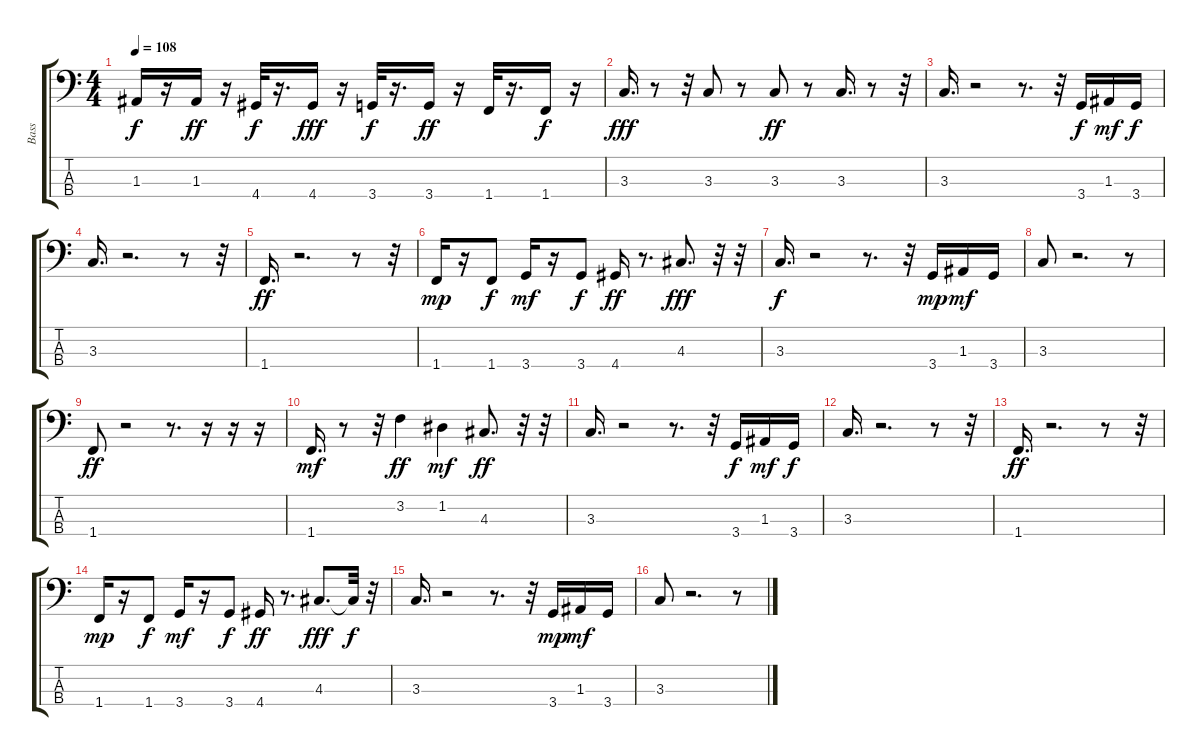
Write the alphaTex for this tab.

\track ("Bass" "Bass") {instrument electricbassfinger}
\staff {score tabs}
\tuning (G2 D2 A1 E1) {hide}
\ts (4 4)
\tempo 108
\clef f4
\ks c
1.3.16{dy f} r.16 1.3.16{dy ff} r.16 4.4.32{dy f} r.16{d} 4.4.16{dy fff} r.16 3.4.32{dy f} r.16{d} 3.4.16{dy ff} r.16 1.4.32 r.16{d} 1.4.16{dy f} r.16 |
3.3.16{d dy fff} r.8 r.32 3.3.8 r.8 3.3.8{dy ff} r.8 3.3.16{d} r.8 r.32 |
3.3.16{d} r.2 r.8{d} r.32 3.4.16{dy f} 1.3.16{dy mf} 3.4.16{dy f} |
3.3.16{d} r.2{d} r.8 r.32 |
1.4.16{d dy ff} r.2{d} r.8 r.32 |
1.4.16{dy mp} r.16 1.4.8{dy f} 3.4.16{dy mf} r.16 3.4.8{dy f} 4.4.16{dy ff} r.8{d} 4.3.8{d dy fff} r.32 r.32 |
3.3.16{d dy f} r.2 r.8{d} r.32 3.4.16{dy mp} 1.3.16{dy mf} 3.4.16 |
3.3.8 r.2{d} r.8 |
1.4.8{dy ff} r.2 r.8{d} r.16 r.16 r.16 |
1.4.16{d dy mf} r.8 r.32 3.2.4{dy ff} 1.2.4{dy mf} 4.3.8{d dy ff} r.32 r.32 |
3.3.16{d} r.2 r.8{d} r.32 3.4.16{dy f} 1.3.16{dy mf} 3.4.16{dy f} |
3.3.16{d} r.2{d} r.8 r.32 |
1.4.16{d dy ff} r.2{d} r.8 r.32 |
1.4.16{dy mp} r.16 1.4.8{dy f} 3.4.16{dy mf} r.16 3.4.8{dy f} 4.4.16{dy ff} r.8{d} 4.3.8{d dy fff} 4.3{t}.32{dy f} r.32 |
3.3.16{d} r.2 r.8{d} r.32 3.4.16{dy mp} 1.3.16{dy mf} 3.4.16 |
3.3.8 r.2{d} r.8
